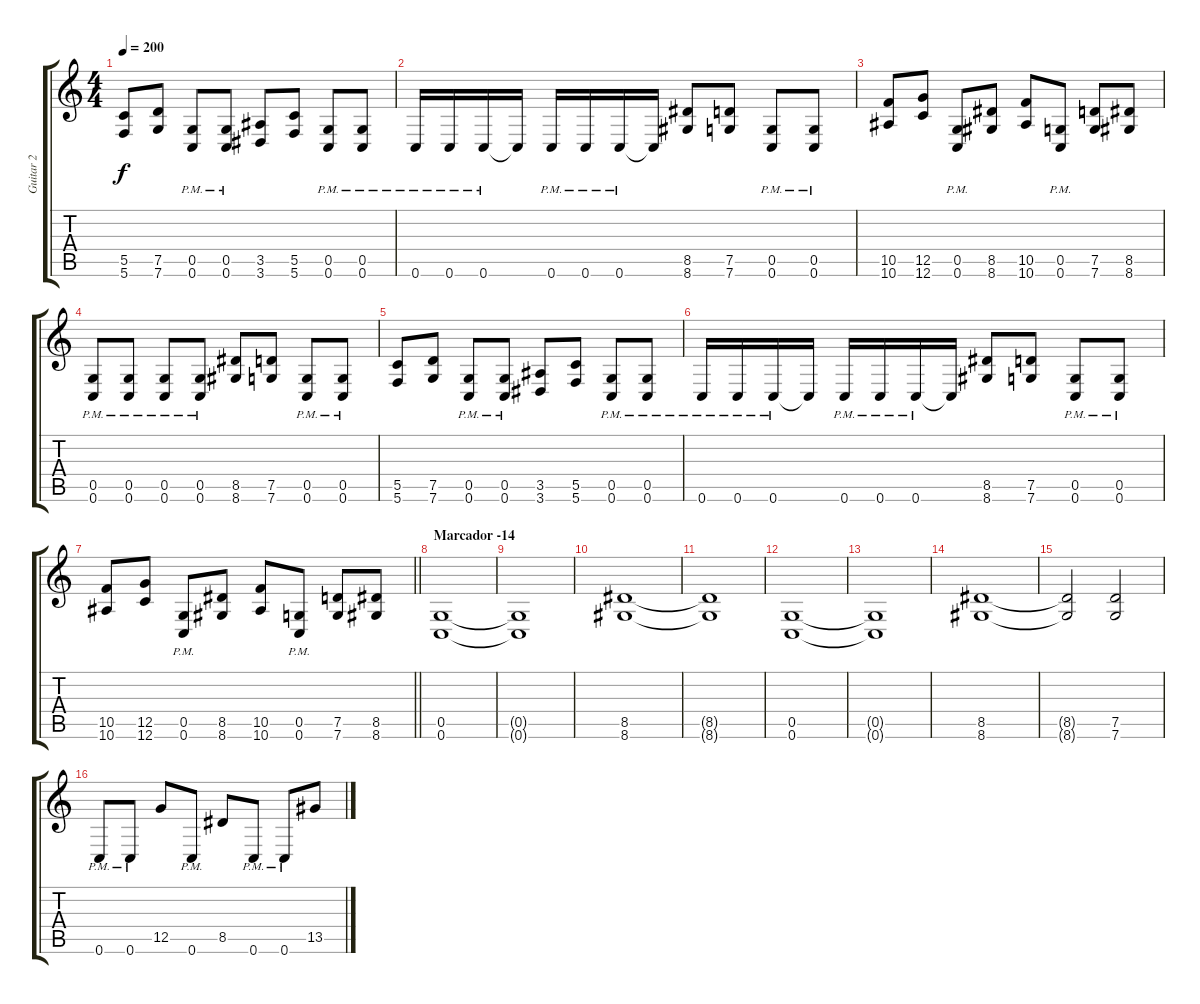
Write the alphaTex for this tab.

\track ("Guitar 2" "Guitar 2") {instrument distortionguitar}
\staff {score tabs}
\tuning (D4 A3 F3 C3 G2 C2) {hide}
\ts (4 4)
\tempo 200
\clef g2
\ks c
(5.5 5.6).8{dy f} (7.5 7.6).8 (0.5{pm} 0.6{pm}).8 (0.5{pm} 0.6{pm}).8 (3.5 3.6).8 (5.5 5.6).8 (0.5{pm} 0.6{pm}).8 (0.5{pm} 0.6{pm}).8 |
0.6{pm}.16 0.6{pm}.16 0.6{pm}.16 0.6{t}.16 0.6{pm}.16 0.6{pm}.16 0.6{pm}.16 0.6{t}.16 (8.5 8.6).8 (7.5 7.6).8 (0.5{pm} 0.6{pm}).8 (0.5{pm} 0.6{pm}).8 |
(10.5 10.6).8 (12.5 12.6).8 (0.5{pm} 0.6{pm}).8 (8.5 8.6).8 (10.5 10.6).8 (0.5{pm} 0.6{pm}).8 (7.5 7.6).8 (8.5 8.6).8 |
(0.5{pm} 0.6{pm}).8 (0.5{pm} 0.6{pm}).8 (0.5{pm} 0.6{pm}).8 (0.5{pm} 0.6{pm}).8 (8.5 8.6).8 (7.5 7.6).8 (0.5{pm} 0.6{pm}).8 (0.5{pm} 0.6{pm}).8 |
(5.5 5.6).8 (7.5 7.6).8 (0.5{pm} 0.6{pm}).8 (0.5{pm} 0.6{pm}).8 (3.5 3.6).8 (5.5 5.6).8 (0.5{pm} 0.6{pm}).8 (0.5{pm} 0.6{pm}).8 |
0.6{pm}.16 0.6{pm}.16 0.6{pm}.16 0.6{t}.16 0.6{pm}.16 0.6{pm}.16 0.6{pm}.16 0.6{t}.16 (8.5 8.6).8 (7.5 7.6).8 (0.5{pm} 0.6{pm}).8 (0.5{pm} 0.6{pm}).8 |
\barLineRight lightlight
(10.5 10.6).8 (12.5 12.6).8 (0.5{pm} 0.6{pm}).8 (8.5 8.6).8 (10.5 10.6).8 (0.5{pm} 0.6{pm}).8 (7.5 7.6).8 (8.5 8.6).8 |
\section ("" "Marcador -14")
(0.5 0.6).1 |
(0.5{t} 0.6{t}).1 |
(8.5 8.6).1 |
(8.5{t} 8.6{t}).1 |
(0.5 0.6).1 |
(0.5{t} 0.6{t}).1 |
(8.5 8.6).1 |
(8.5{t} 8.6{t}).2 (7.5 7.6).2 |
0.6{pm}.8 0.6{pm}.8 12.5.8 0.6{pm}.8 8.5.8 0.6{pm}.8 0.6{pm}.8 13.5.8
